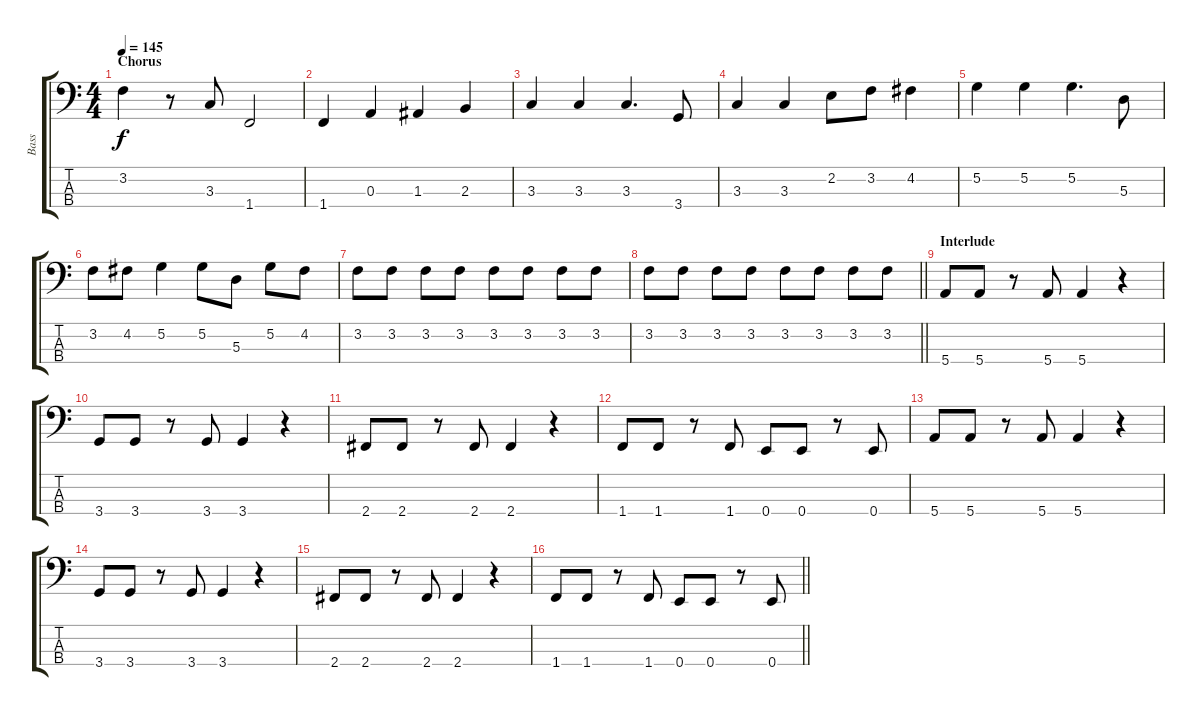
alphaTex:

\track ("Bass" "Bass") {instrument electricbassfinger}
\staff {score tabs}
\tuning (G2 D2 A1 E1) {hide}
\ts (4 4)
\section ("" "Chorus")
\tempo 145
\clef f4
\ks c
3.2.4{dy f} r.8 3.3.8 1.4.2 |
1.4.4 0.3.4 1.3.4 2.3.4 |
3.3.4 3.3.4 3.3.4{d} 3.4.8 |
3.3.4 3.3.4 2.2.8 3.2.8 4.2.4 |
5.2.4 5.2.4 5.2.4{d} 5.3.8 |
3.2.8 4.2.8 5.2.4 5.2.8 5.3.8 5.2.8 4.2.8 |
3.2.8 3.2.8 3.2.8 3.2.8 3.2.8 3.2.8 3.2.8 3.2.8 |
\barLineRight lightlight
3.2.8 3.2.8 3.2.8 3.2.8 3.2.8 3.2.8 3.2.8 3.2.8 |
\section ("" "Interlude")
5.4.8 5.4.8 r.8 5.4.8 5.4.4 r.4 |
3.4.8 3.4.8 r.8 3.4.8 3.4.4 r.4 |
2.4.8 2.4.8 r.8 2.4.8 2.4.4 r.4 |
1.4.8 1.4.8 r.8 1.4.8 0.4.8 0.4.8 r.8 0.4.8 |
5.4.8 5.4.8 r.8 5.4.8 5.4.4 r.4 |
3.4.8 3.4.8 r.8 3.4.8 3.4.4 r.4 |
2.4.8 2.4.8 r.8 2.4.8 2.4.4 r.4 |
\barLineRight lightlight
1.4.8 1.4.8 r.8 1.4.8 0.4.8 0.4.8 r.8 0.4.8
